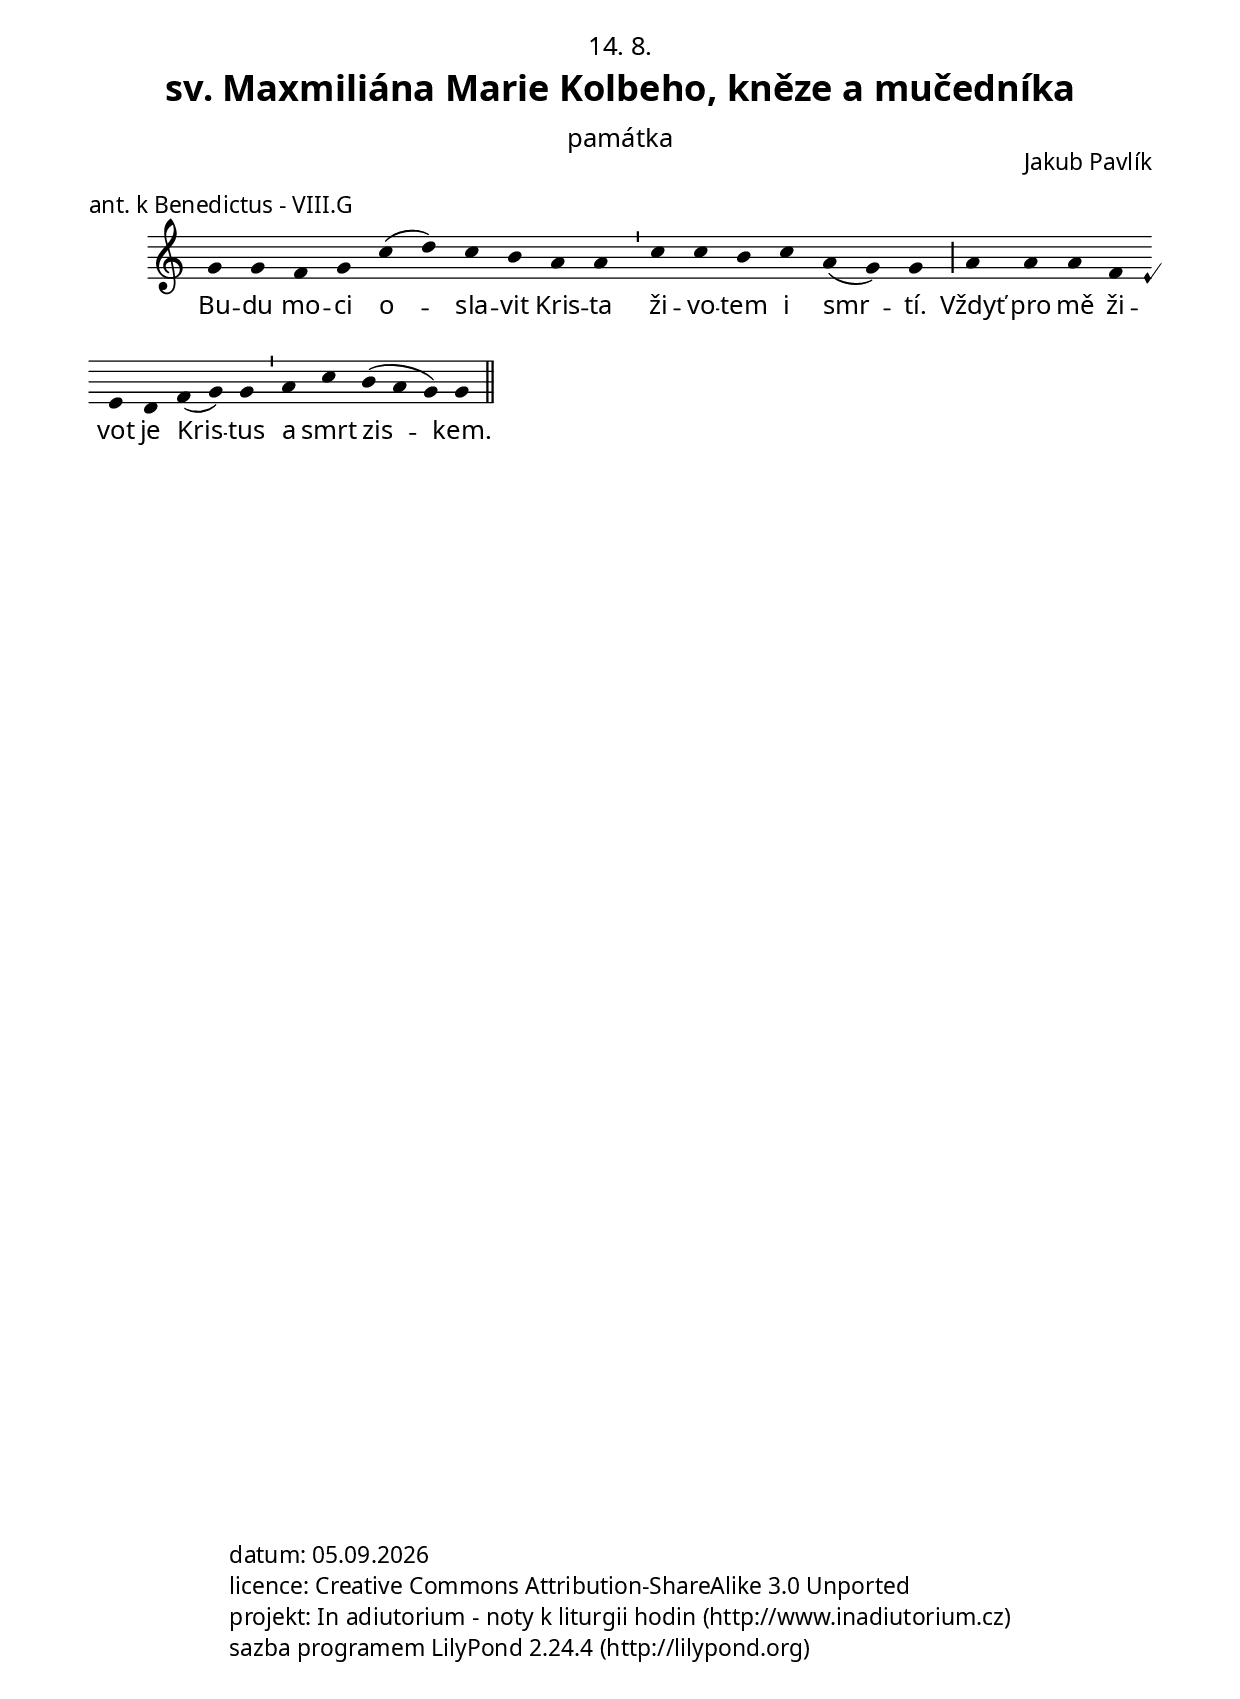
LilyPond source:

\version "2.19.16"

\include "../spolecne.ly"

\header {
  title = \markup\titleSvatek
            "sv. Maxmiliána Marie Kolbeho, kněze a mučedníka"
            "památka"
            "14. 8."
  composer = "Jakub Pavlík"
}

\score {
  \relative c'' {
    \choralniRezim
    g4 g f g c( d) c b a a \barMin
    c c b c a( g) g \barMaior
    a a a f e d f( g) g \barMin
    a c b( a g) g \barFinalis
  }
  \addlyrics {
    Bu -- du mo -- ci o -- sla -- vit Kris -- ta
    ži -- vo -- tem i smr -- tí.
    Vždyť pro mě ži -- vot je Kris -- tus
    a smrt zis -- kem.
  }
  \header {
    quid = "ant. k Benedictus"
    modus = "VIII"
    differentia = "G"
    psalmus = ""
    id = "aben"
    piece = \markup {\sestavTitulekBezZalmu}
  }
}